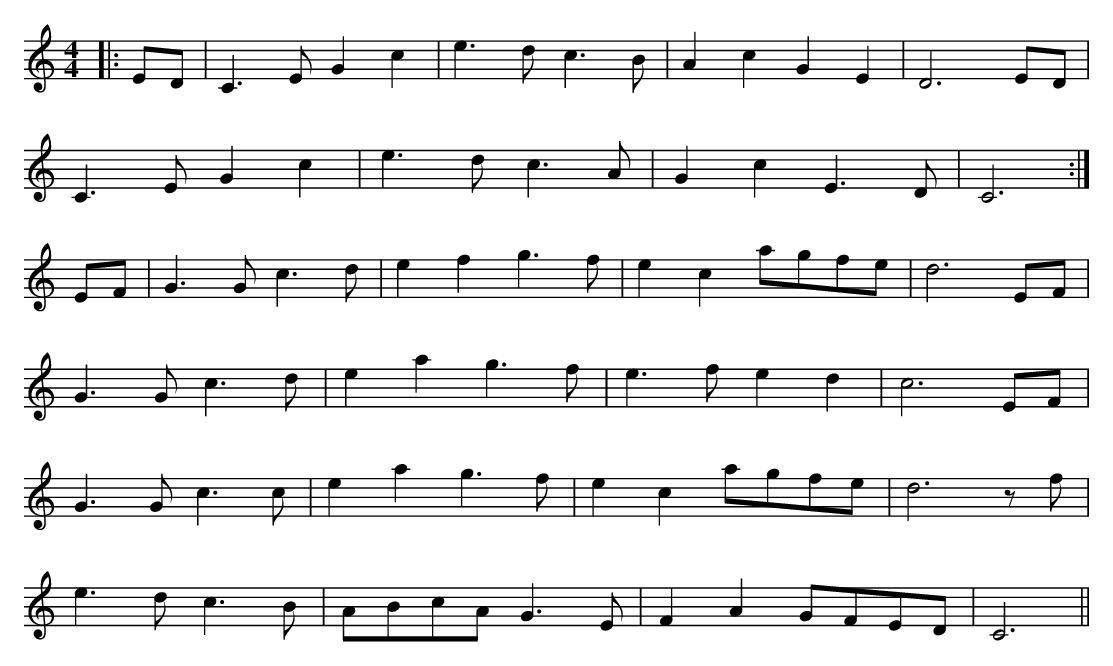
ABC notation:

X:1
M:4/4
K:C
|:ED|C3 E G2 c2|e3 d c3 B|A2 c2 G2 E2|D6 ED|
C3 E G2 c2|e3 d c3 A|G2 c2 E3 D|C6:|
EF|G3 G c3 d|e2 f2 g3 f|e2 c2 agfe|d6 EF|
G3 G c3 d|e2 a2 g3 f|e3 f e2 d2|c6 EF|
G3 G c3 c|e2 a2 g3 f|e2 c2 agfe|d6 z f|
e3 d c3 B|ABcA G3 E|F2 A2 GFED|C6||
